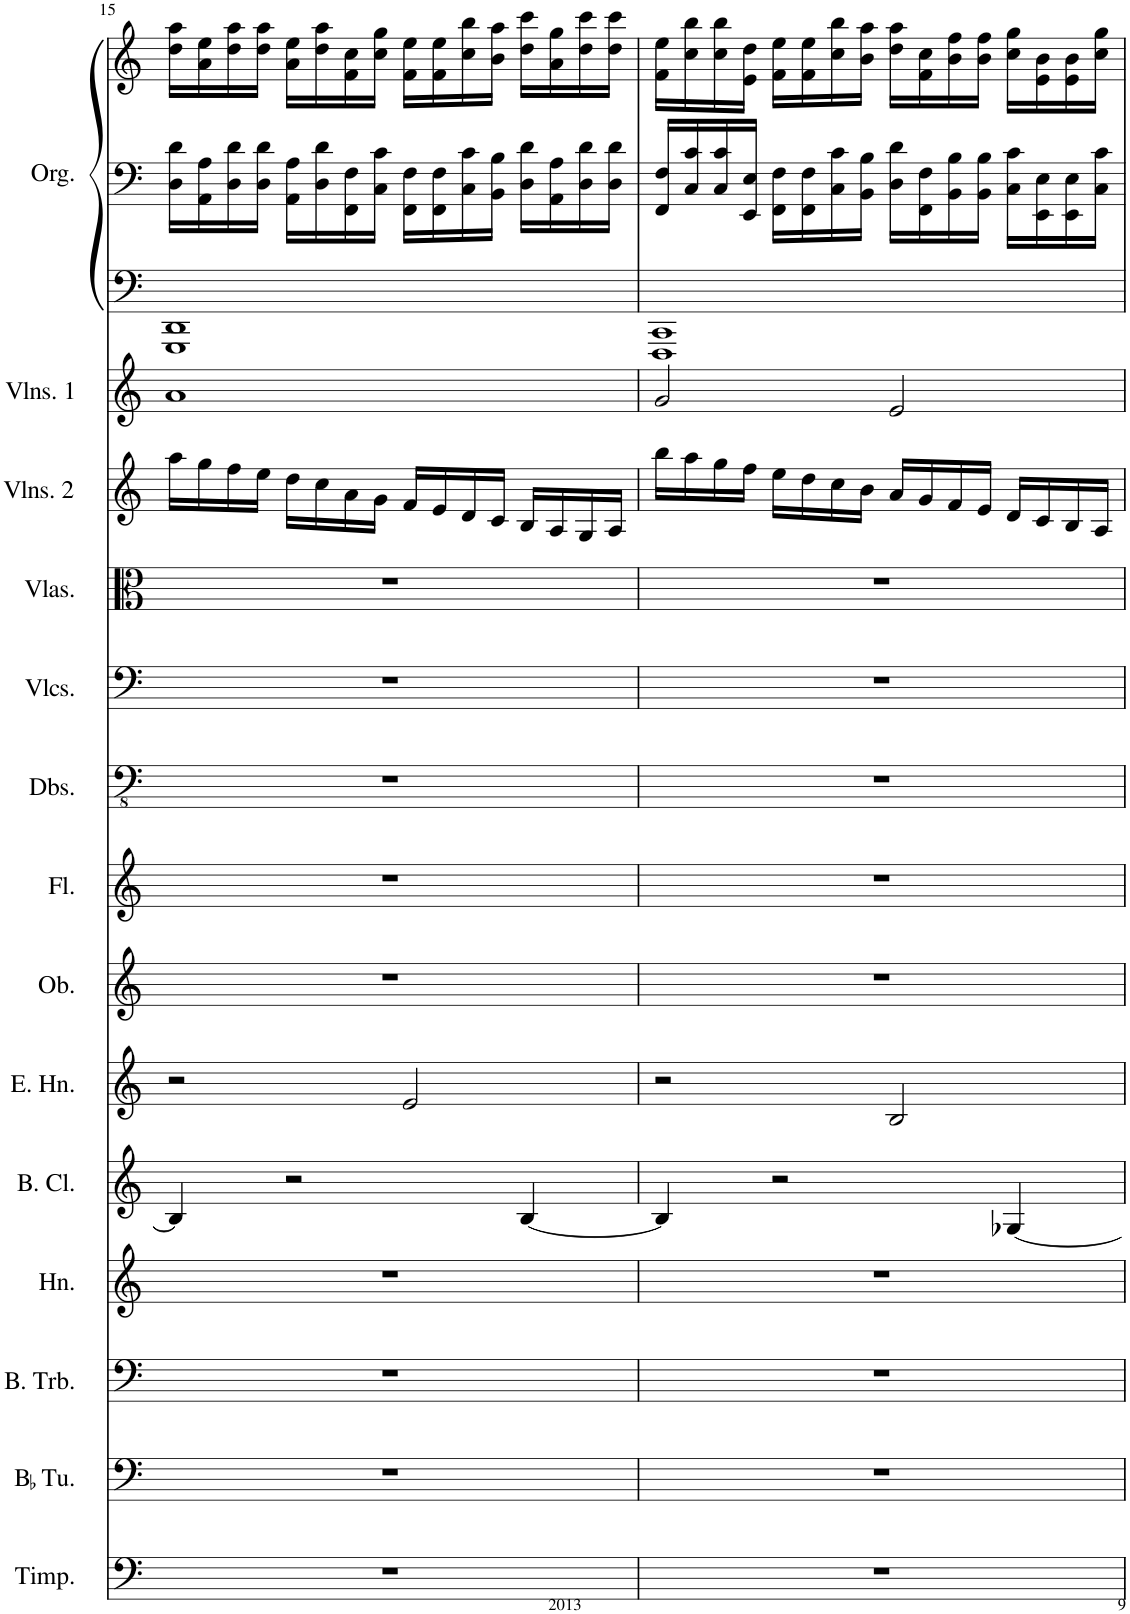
**kern	**kern	**kern	**kern	**kern	**kern	**kern	**kern	**kern	**kern	**kern	**kern	**kern	**kern	**kern	**kern
*part14	*part13	*part12	*part11	*part10	*part9	*part8	*part7	*part6	*part5	*part4	*part3	*part2	*part1	*part1	*part1
*staff16	*staff15	*staff14	*staff13	*staff12	*staff11	*staff10	*staff9	*staff8	*staff7	*staff6	*staff5	*staff4	*staff3	*staff2	*staff1
*I"Timpani	*I"BaccidentalFlat Tuba	*I"Bass Trombone	*I"Horn	*I"Bass Clarinet	*I"English Horn	*I"Oboe	*I"Flute	*I"Double Basses	*I"Violoncellos	*I"Violas	*I"Violins 2	*I"Violins 1	*I"Organ	*	*
*I'Timp.	*I'BaccidentalFlat Tu.	*I'B. Trb.	*I'Hn.	*I'B. Cl.	*I'E. Hn.	*I'Ob.	*I'Fl.	*I'Dbs.	*I'Vlcs.	*I'Vlas.	*I'Vlns. 2	*I'Vlns. 1	*I'Org.	*	*
!!LO:PB:g=z
*clefF4	*clefF4	*clefF4	*clefG2	*clefG2	*clefG2	*clefG2	*clefG2	*clefFv4	*clefF4	*clefC3	*clefG2	*clefG2	*clefF4	*clefF4	*clefG2
*	*	*	*Trd4c7	*Trd8c14	*Trd4c7	*	*	*	*	*	*	*	*	*	*
*k[]	*k[]	*k[]	*k[]	*k[]	*k[]	*k[]	*k[]	*k[]	*k[]	*k[]	*k[]	*k[]	*k[]	*k[]	*k[]
*M4/4	*M4/4	*M4/4	*M4/4	*M4/4	*M4/4	*M4/4	*M4/4	*M4/4	*M4/4	*M4/4	*M4/4	*M4/4	*M4/4	*M4/4	*M4/4
=15	=15	=15	=15	=15	=15	=15	=15	=15	=15	=15	=15	=15	=15	=15	=15
1r	1r	1r	1r	4B/]	2r	1r	1r	1r	1r	1r	16aa\LL	1a	1GGG 1DD	16D\ 16d\LL	16dd\ 16aa\LL
.	.	.	.	.	.	.	.	.	.	.	16gg\	.	.	16AA\ 16A\	16a\ 16ee\
.	.	.	.	.	.	.	.	.	.	.	16ff\	.	.	16D\ 16d\	16dd\ 16aa\
.	.	.	.	.	.	.	.	.	.	.	16ee\JJ	.	.	16D\ 16d\JJ	16dd\ 16aa\JJ
.	.	.	.	2r	.	.	.	.	.	.	16dd\LL	.	.	16AA\ 16A\LL	16a\ 16ee\LL
.	.	.	.	.	.	.	.	.	.	.	16cc\	.	.	16D\ 16d\	16dd\ 16aa\
.	.	.	.	.	.	.	.	.	.	.	16a\	.	.	16FF\ 16F\	16f\ 16cc\
.	.	.	.	.	.	.	.	.	.	.	16g\JJ	.	.	16C\ 16c\JJ	16cc\ 16gg\JJ
.	.	.	.	.	2e/	.	.	.	.	.	16f/LL	.	.	16FF\ 16F\LL	16f\ 16ee\LL
.	.	.	.	.	.	.	.	.	.	.	16e/	.	.	16FF\ 16F\	16f\ 16ee\
.	.	.	.	.	.	.	.	.	.	.	16d/	.	.	16C\ 16c\	16cc\ 16bb\
.	.	.	.	.	.	.	.	.	.	.	16c/JJ	.	.	16BB\ 16B\JJ	16b\ 16aa\JJ
.	.	.	.	[4B/	.	.	.	.	.	.	16B/LL	.	.	16D\ 16d\LL	16dd\ 16ccc\LL
.	.	.	.	.	.	.	.	.	.	.	16A/	.	.	16AA\ 16A\	16a\ 16gg\
.	.	.	.	.	.	.	.	.	.	.	16G/	.	.	16D\ 16d\	16dd\ 16ccc\
.	.	.	.	.	.	.	.	.	.	.	16A/JJ	.	.	16D\ 16d\JJ	16dd\ 16ccc\JJ
=16	=16	=16	=16	=16	=16	=16	=16	=16	=16	=16	=16	=16	=16	=16	=16
1r	1r	1r	1r	4B/]	2r	1r	1r	1r	1r	1r	16bb\LL	2g/	1FFF 1CC	16FF/ 16F/LL	16f\ 16ee\LL
.	.	.	.	.	.	.	.	.	.	.	16aa\	.	.	16C/ 16c/	16cc\ 16bb\
.	.	.	.	.	.	.	.	.	.	.	16gg\	.	.	16C/ 16c/	16cc\ 16bb\
.	.	.	.	.	.	.	.	.	.	.	16ff\JJ	.	.	16EE/ 16E/JJ	16e\ 16dd\JJ
.	.	.	.	2r	.	.	.	.	.	.	16ee\LL	.	.	16FF\ 16F\LL	16f\ 16ee\LL
.	.	.	.	.	.	.	.	.	.	.	16dd\	.	.	16FF\ 16F\	16f\ 16ee\
.	.	.	.	.	.	.	.	.	.	.	16cc\	.	.	16C\ 16c\	16cc\ 16bb\
.	.	.	.	.	.	.	.	.	.	.	16b\JJ	.	.	16BB\ 16B\JJ	16b\ 16aa\JJ
.	.	.	.	.	2B/	.	.	.	.	.	16a/LL	2e/	.	16D\ 16d\LL	16dd\ 16aa\LL
.	.	.	.	.	.	.	.	.	.	.	16g/	.	.	16FF\ 16F\	16f\ 16cc\
.	.	.	.	.	.	.	.	.	.	.	16f/	.	.	16BB\ 16B\	16b\ 16ff\
.	.	.	.	.	.	.	.	.	.	.	16e/JJ	.	.	16BB\ 16B\JJ	16b\ 16ff\JJ
.	.	.	.	[4G-X/	.	.	.	.	.	.	16d/LL	.	.	16C\ 16c\LL	16cc\ 16gg\LL
.	.	.	.	.	.	.	.	.	.	.	16c/	.	.	16EE\ 16E\	16e\ 16b\
.	.	.	.	.	.	.	.	.	.	.	16B/	.	.	16EE\ 16E\	16e\ 16b\
.	.	.	.	.	.	.	.	.	.	.	16A/JJ	.	.	16C\ 16c\JJ	16cc\ 16gg\JJ
=	=	=	=	=	=	=	=	=	=	=	=	=	=	=	=
*-	*-	*-	*-	*-	*-	*-	*-	*-	*-	*-	*-	*-	*-	*-	*-
